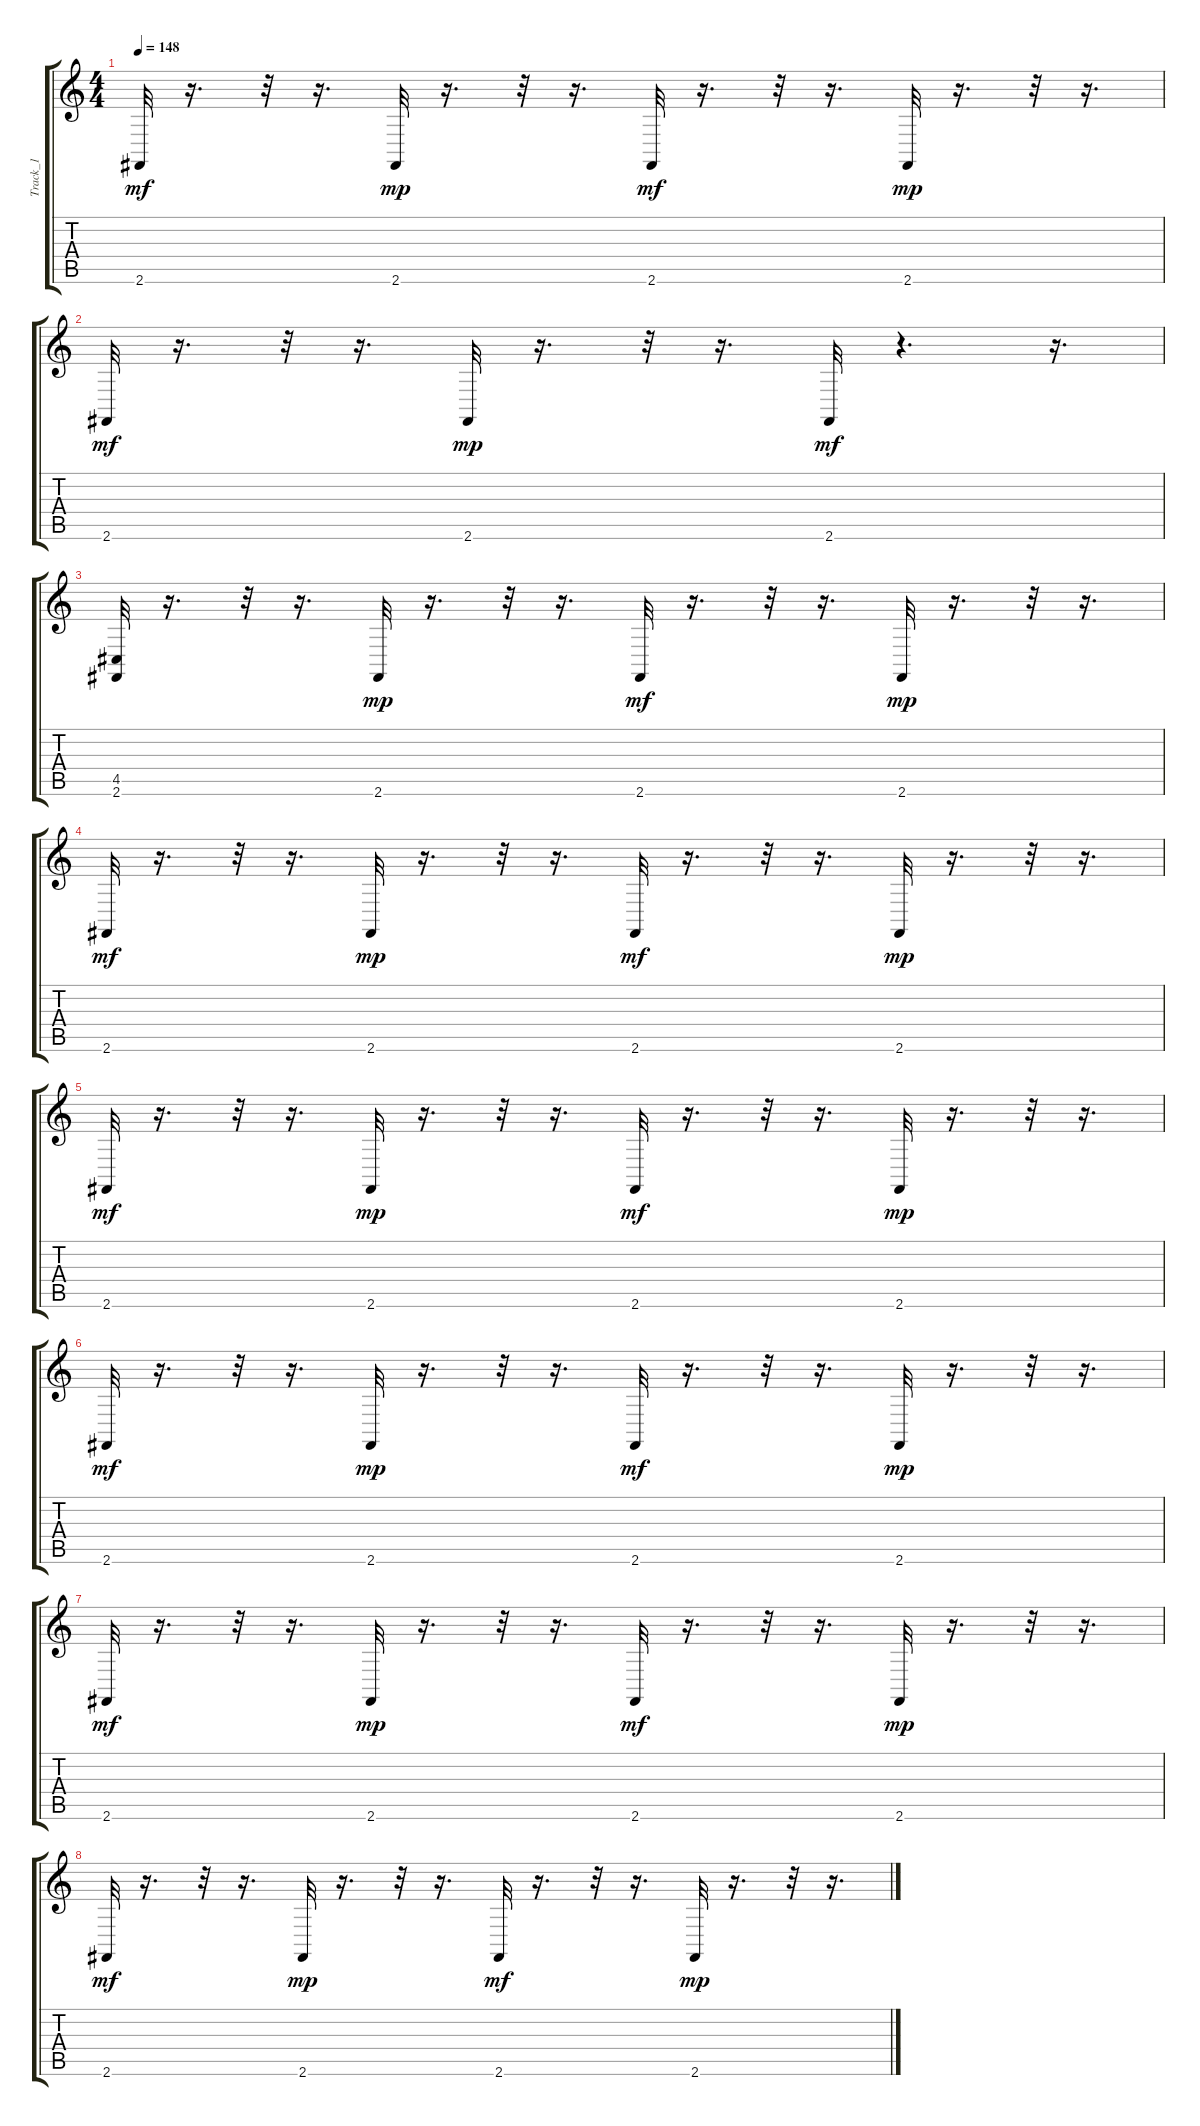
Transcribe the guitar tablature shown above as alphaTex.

\track ("Track_1" "Track_1") {instrument acousticgrandpiano}
\staff {score tabs}
\tuning (E4 B3 G3 D3 A2 E2) {hide}
\ts (4 4)
\tempo 148
\clef g2
\ks c
2.6.32{dy mf} r.16{d} r.32 r.16{d} 2.6.32{dy mp} r.16{d} r.32 r.16{d} 2.6.32{dy mf} r.16{d} r.32 r.16{d} 2.6.32{dy mp} r.16{d} r.32 r.16{d} |
2.6.32{dy mf} r.16{d} r.32 r.16{d} 2.6.32{dy mp} r.16{d} r.32 r.16{d} 2.6.32{dy mf} r.4{d} r.16{d} |
(4.5 2.6).32 r.16{d} r.32 r.16{d} 2.6.32{dy mp} r.16{d} r.32 r.16{d} 2.6.32{dy mf} r.16{d} r.32 r.16{d} 2.6.32{dy mp} r.16{d} r.32 r.16{d} |
2.6.32{dy mf} r.16{d} r.32 r.16{d} 2.6.32{dy mp} r.16{d} r.32 r.16{d} 2.6.32{dy mf} r.16{d} r.32 r.16{d} 2.6.32{dy mp} r.16{d} r.32 r.16{d} |
2.6.32{dy mf} r.16{d} r.32 r.16{d} 2.6.32{dy mp} r.16{d} r.32 r.16{d} 2.6.32{dy mf} r.16{d} r.32 r.16{d} 2.6.32{dy mp} r.16{d} r.32 r.16{d} |
2.6.32{dy mf} r.16{d} r.32 r.16{d} 2.6.32{dy mp} r.16{d} r.32 r.16{d} 2.6.32{dy mf} r.16{d} r.32 r.16{d} 2.6.32{dy mp} r.16{d} r.32 r.16{d} |
2.6.32{dy mf} r.16{d} r.32 r.16{d} 2.6.32{dy mp} r.16{d} r.32 r.16{d} 2.6.32{dy mf} r.16{d} r.32 r.16{d} 2.6.32{dy mp} r.16{d} r.32 r.16{d} |
2.6.32{dy mf} r.16{d} r.32 r.16{d} 2.6.32{dy mp} r.16{d} r.32 r.16{d} 2.6.32{dy mf} r.16{d} r.32 r.16{d} 2.6.32{dy mp} r.16{d} r.32 r.16{d}
